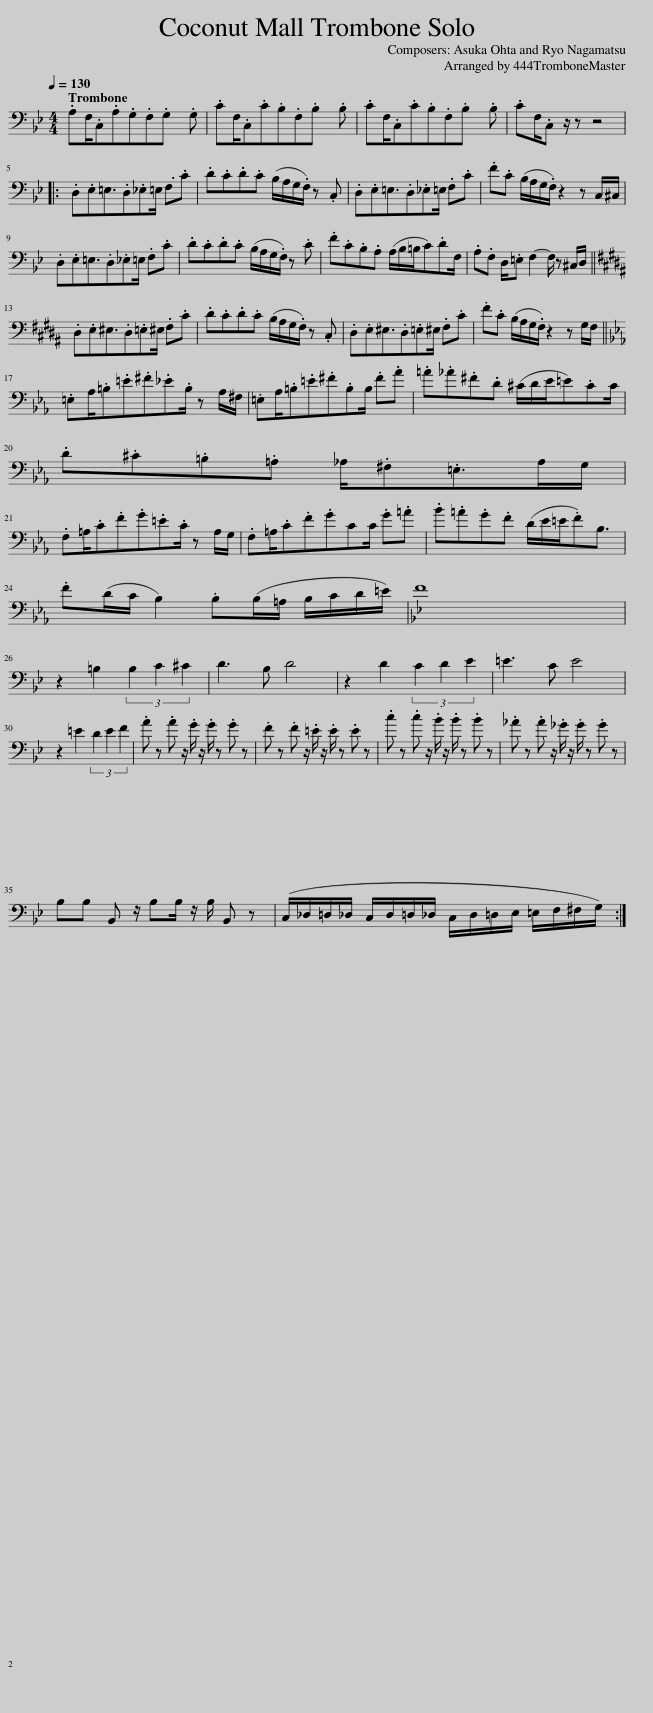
X:1
L:1/8
Q:1/4=130
M:4/4
I:linebreak $
K:Bb
V:1 bass
V:1
 .A,F,/.C,.A,.G,.F,.G, x/ .G, | .CF,/.C,.C.B,.F,.B, x/ .B, | .CF,/.C,.C.B,.F,.B, x/ .B, | .CF,/.C, z/ z z4 |:$ .D,.E,=E,3/2.D,._E,=E,/ .F,.C | %5
 .D.C.D.C (B,/A,/G,/.F,/) z .C, | .D,.E,=E,3/2.D,._E,=E,/ .F,.C | .F.C (B,/A,/G,/.F,/) z2 z C,/^C,/ |$ .D,.E,=E,3/2.D,._E,=E,/ .F,.C | .D.C.D.C (B,/A,/G,/.F,/) z .C | %10
 .F.C.B,.A, (A,/B,/=B,/C).DF,/ | .A,.F, D,/.=E, F,2- F,/ z ^C,/D,/ ||$[K:B] .D,.E,^E,3/2.D,.=E,^E,/ .F,.C | .D.C.D.C (B,/A,/G,/.F,/) z .C, | .D,.E,^E,3/2.D,.=E,^E,/ .F,.C | %15
 .F.C (B,/A,/G,/.F,/) z2 z G,/F,/ ||$[K:Eb] .=E,A,/.=B,.=E.^F._E.B,/ z A,/^F,/ | .=E,A,/.=B,.=E.^F.B,B,/ .F.A | .=A._A.^F.D (^C/D/E/=E).CC/ |$ .D.^C.=B,.=A, _A,/.^F,.=E,>A,G,/ |$ %20
 .F,=A,/.C.F.G.=E.C/ z A,/G,/ | .F,=A,/.C.F.GCC/ .G.=A | .B.=A.G.F (D/E/=E/.F)B,3/2 |$ .F(D/C/ B,2) .B,(B,/=A,/ B,/C/D/=E/) |[K:Bb] F8 |$ %25
 z2 =B,2 (3B,2 C2 ^C2 | D3 B, D4 | z2 D2 (3C2 D2 E2 | =E3 C E4 |$ z2 =E2 (3D2 E2 F2 | %30
 .A z .A z/ .G/ z/ .G/ z .G z | .F z .F z/ .=E/ z/ .E/ z .E z | .c z .c z/ .B/ z/ .B/ z .B z | ._A z .A z/ ._G/ z/ .G/ z .G z |$ B,B, B,, z/ B,B,/ z/ B,/ B,, z | %35
 (C,/_D,/=D,/_D,/ C,/D,/=D,/_D,/ C,/D,/=D,/E,/ =E,/F,/^F,/G,/) :| %36
